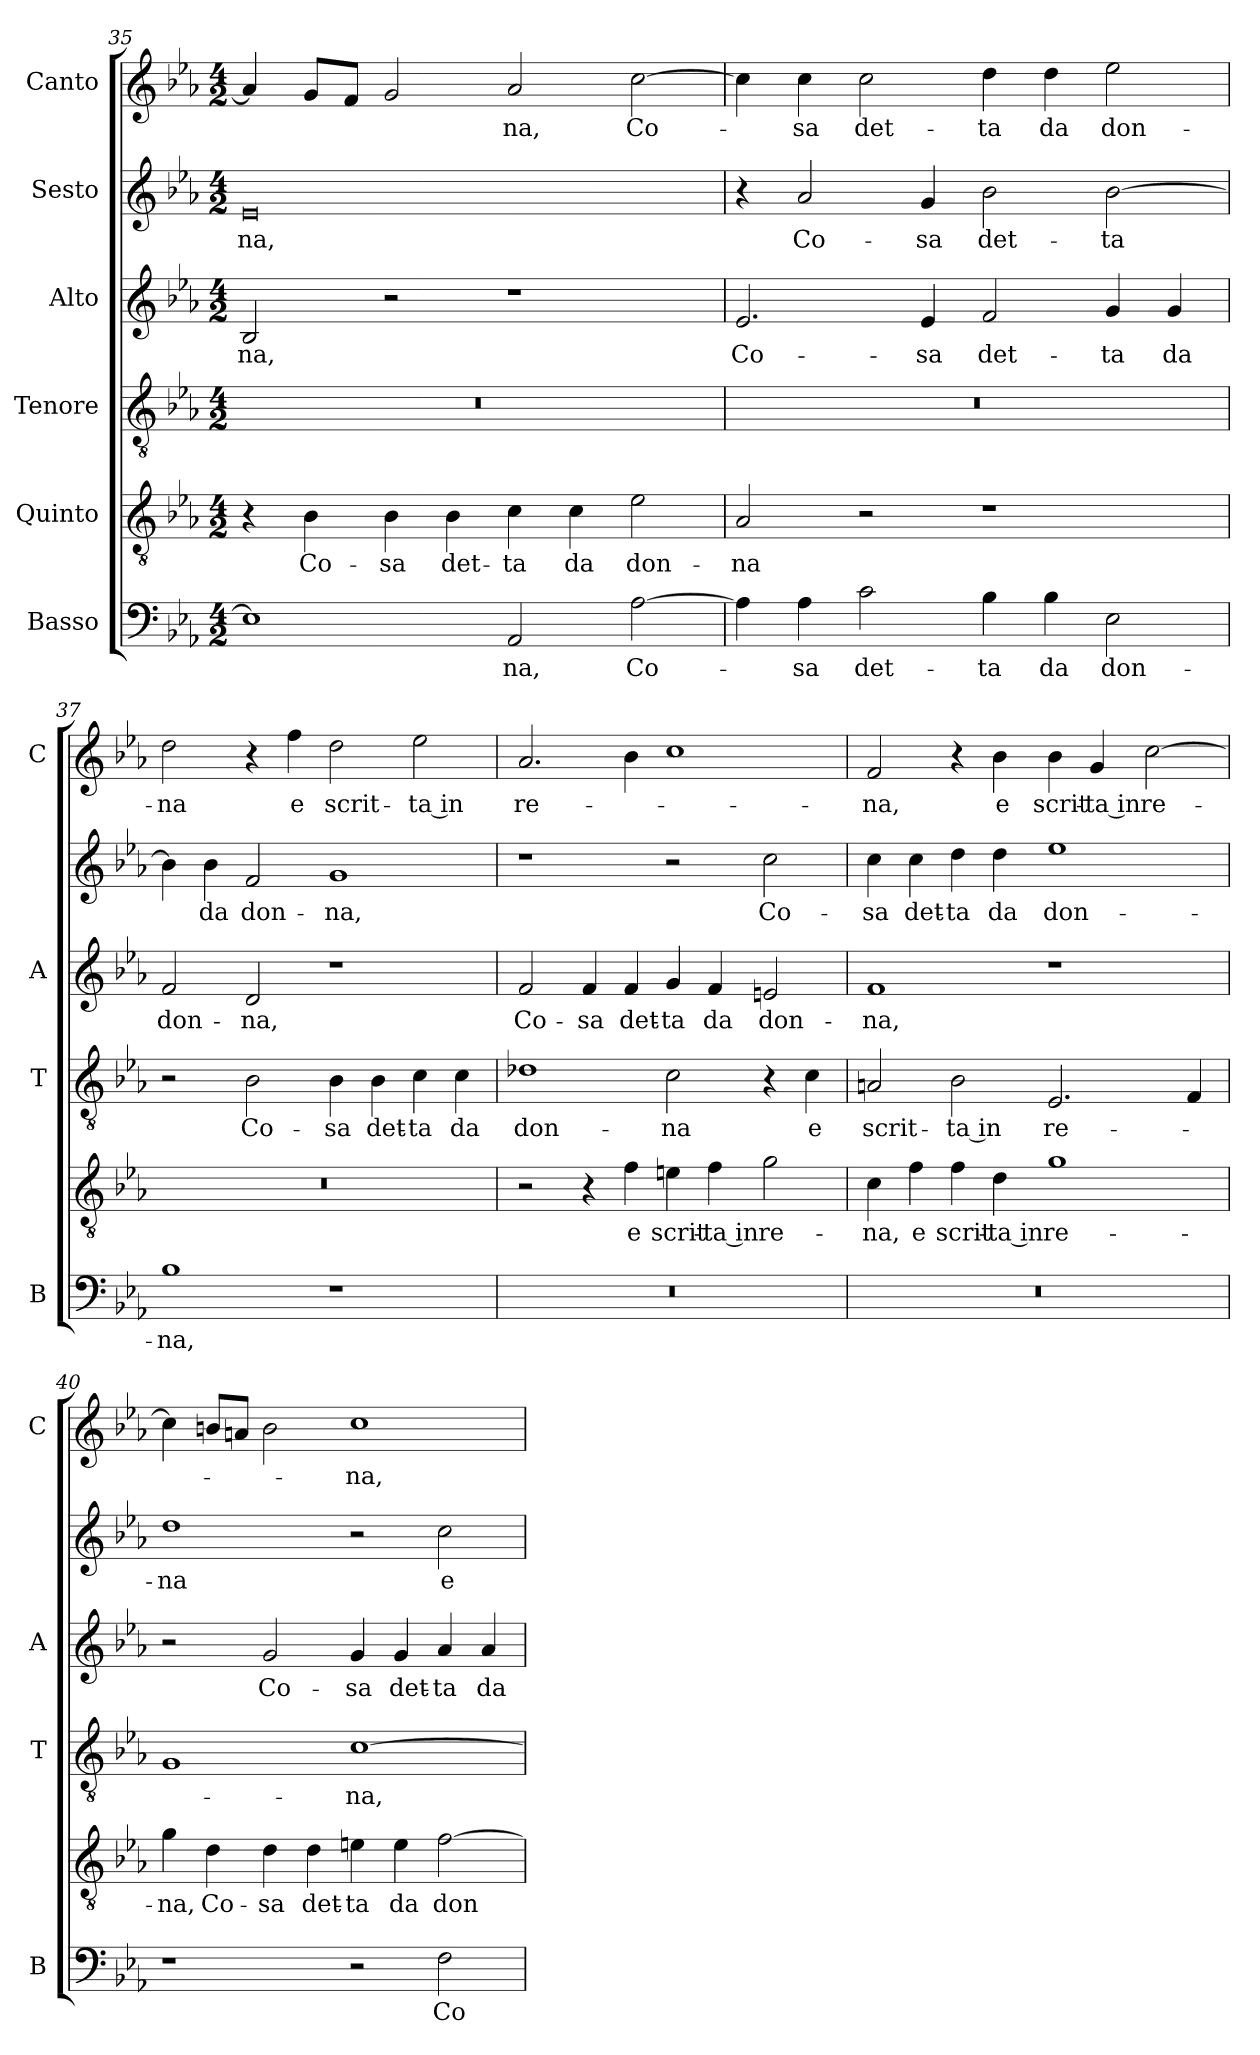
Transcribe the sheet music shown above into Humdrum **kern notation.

**kern	**text	**kern	**text	**kern	**text	**kern	**text	**kern	**text	**kern	**text
*part6	*part6	*part5	*part5	*part4	*part4	*part3	*part3	*part2	*part2	*part1	*part1
*staff6	*staff6	*staff5	*staff5	*staff4	*staff4	*staff3	*staff3	*staff2	*staff2	*staff1	*staff1
*I"Basso	*	*I"Quinto	*	*I"Tenore	*	*I"Alto	*	*I"Sesto	*	*I"Canto	*
*I'B	*	*	*	*I'T	*	*I'A	*	*	*	*I'C	*
*clefF4	*	*clefGv2	*	*clefGv2	*	*clefG2	*	*clefG2	*	*clefG2	*
*k[b-e-a-]	*	*k[b-e-a-]	*	*k[b-e-a-]	*	*k[b-e-a-]	*	*k[b-e-a-]	*	*k[b-e-a-]	*
*E-:	*	*E-:	*	*E-:	*	*E-:	*	*E-:	*	*E-:	*
*M4/2	*	*M4/2	*	*M4/2	*	*M4/2	*	*M4/2	*	*M4/2	*
=35	=35	=35	=35	=35	=35	=35	=35	=35	=35	=35	=35
!	!	!	!	!	!	!	!LO:LY:b	!	!LO:LY:b	!	!
1E-]	.	4r	.	0r	.	2B-/	-na,	0e-	-na,	4a-/]	.
!	!	!	!LO:LY:b	!	!	!	!	!	!	!	!
.	.	4B-\	Co-	.	.	.	.	.	.	8g/L	.
.	.	.	.	.	.	.	.	.	.	8f/J	.
!	!	!	!LO:LY:b	!	!	!	!	!	!	!	!
.	.	4B-\	-sa	.	.	2r	.	.	.	2g/	.
!	!	!	!LO:LY:b	!	!	!	!	!	!	!	!
.	.	4B-\	det-	.	.	.	.	.	.	.	.
!	!LO:LY:b	!	!LO:LY:b	!	!	!	!	!	!	!	!LO:LY:b
2AA-/	-na,	4c\	-ta	.	.	1r	.	.	.	2a-/	-na,
!	!	!	!LO:LY:b	!	!	!	!	!	!	!	!
.	.	4c\	da	.	.	.	.	.	.	.	.
!	!LO:LY:b	!	!LO:LY:b	!	!	!	!	!	!	!	!LO:LY:b
[2A-\	Co-	2e-\	don-	.	.	.	.	.	.	[2cc\	Co-
=36	=36	=36	=36	=36	=36	=36	=36	=36	=36	=36	=36
!	!	!	!LO:LY:b	!	!	!	!LO:LY:b	!	!	!	!
4A-\]	.	2A-/	-na	0r	.	2.e-/	Co-	4r	.	4cc\]	.
!	!LO:LY:b	!	!	!	!	!	!	!	!LO:LY:b	!	!LO:LY:b
4A-\	-sa	.	.	.	.	.	.	2a-/	Co-	4cc\	-sa
!	!LO:LY:b	!	!	!	!	!	!	!	!	!	!LO:LY:b
2c\	det-	2r	.	.	.	.	.	.	.	2cc\	det-
!	!	!	!	!	!	!	!LO:LY:b	!	!LO:LY:b	!	!
.	.	.	.	.	.	4e-/	-sa	4g/	-sa	.	.
!	!LO:LY:b	!	!	!	!	!	!LO:LY:b	!	!LO:LY:b	!	!LO:LY:b
4B-\	-ta	1r	.	.	.	2f/	det-	2b-\	det-	4dd\	-ta
!	!LO:LY:b	!	!	!	!	!	!	!	!	!	!LO:LY:b
4B-\	da	.	.	.	.	.	.	.	.	4dd\	da
!	!LO:LY:b	!	!	!	!	!	!LO:LY:b	!	!LO:LY:b	!	!LO:LY:b
2E-\	don-	.	.	.	.	4g/	-ta	[2b-\	-ta	2ee-\	don-
!	!	!	!	!	!	!	!LO:LY:b	!	!	!	!
.	.	.	.	.	.	4g/	da	.	.	.	.
=37	=37	=37	=37	=37	=37	=37	=37	=37	=37	=37	=37
!	!LO:LY:b	!	!	!	!	!	!LO:LY:b	!	!	!	!LO:LY:b
1B-	-na,	0r	.	2r	.	2f/	don-	4b-\]	.	2dd\	-na
!	!	!	!	!	!	!	!	!	!LO:LY:b	!	!
.	.	.	.	.	.	.	.	4b-\	da	.	.
!	!	!	!	!	!LO:LY:b	!	!LO:LY:b	!	!LO:LY:b	!	!
.	.	.	.	2B-\	Co-	2d/	-na,	2f/	don-	4r	.
!	!	!	!	!	!	!	!	!	!	!	!LO:LY:b
.	.	.	.	.	.	.	.	.	.	4ff\	e
!	!	!	!	!	!LO:LY:b	!	!	!	!LO:LY:b	!	!LO:LY:b
1r	.	.	.	4B-\	-sa	1r	.	1g	-na,	2dd\	scrit-
!	!	!	!	!	!LO:LY:b	!	!	!	!	!	!
.	.	.	.	4B-\	det-	.	.	.	.	.	.
!	!	!	!	!	!LO:LY:b	!	!	!	!	!	!LO:LY:b
.	.	.	.	4c\	-ta	.	.	.	.	2ee-\	-ta in
!	!	!	!	!	!LO:LY:b	!	!	!	!	!	!
.	.	.	.	4c\	da	.	.	.	.	.	.
!!LO:LB:g=z
=38	=38	=38	=38	=38	=38	=38	=38	=38	=38	=38	=38
!	!	!	!	!	!LO:LY:b	!	!LO:LY:b	!	!	!	!LO:LY:b
0r	.	2r	.	1d-X	don-	2f/	Co-	1r	.	2.a-/	re-
!	!	!	!	!	!	!	!LO:LY:b	!	!	!	!
.	.	4r	.	.	.	4f/	-sa	.	.	.	.
!	!	!	!LO:LY:b	!	!	!	!LO:LY:b	!	!	!	!
.	.	4f\	e	.	.	4f/	det-	.	.	4b-\	.
!	!	!	!LO:LY:b	!	!LO:LY:b	!	!LO:LY:b	!	!	!	!
.	.	4en\	scrit-	2c\	-na	4g/	-ta	2r	.	1cc	.
!	!	!	!LO:LY:b	!	!	!	!LO:LY:b	!	!	!	!
.	.	4f\	-ta in	.	.	4f/	da	.	.	.	.
!	!	!	!LO:LY:b	!	!	!	!LO:LY:b	!	!LO:LY:b	!	!
.	.	2g\	re-	4r	.	2en/	don-	2cc\	Co-	.	.
!	!	!	!	!	!LO:LY:b	!	!	!	!	!	!
.	.	.	.	4c\	e	.	.	.	.	.	.
=39	=39	=39	=39	=39	=39	=39	=39	=39	=39	=39	=39
!	!	!	!LO:LY:b	!	!LO:LY:b	!	!LO:LY:b	!	!LO:LY:b	!	!LO:LY:b
0r	.	4c\	-na,	2An/	scrit-	1f	-na,	4cc\	-sa	2f/	-na,
!	!	!	!LO:LY:b	!	!	!	!	!	!LO:LY:b	!	!
.	.	4f\	e	.	.	.	.	4cc\	det-	.	.
!	!	!	!LO:LY:b	!	!LO:LY:b	!	!	!	!LO:LY:b	!	!
.	.	4f\	scrit-	2B-\	-ta in	.	.	4dd\	-ta	4r	.
!	!	!	!LO:LY:b	!	!	!	!	!	!LO:LY:b	!	!LO:LY:b
.	.	4d\	-ta in	.	.	.	.	4dd\	da	4b-\	e
!	!	!	!LO:LY:b	!	!LO:LY:b	!	!	!	!LO:LY:b	!	!LO:LY:b
.	.	1g	re-	2.E-/	re-	1r	.	1ee-	don-	4b-\	scrit-
!	!	!	!	!	!	!	!	!	!	!	!LO:LY:b
.	.	.	.	.	.	.	.	.	.	4g/	-ta in
!	!	!	!	!	!	!	!	!	!	!	!LO:LY:b
.	.	.	.	.	.	.	.	.	.	[2cc\	re-
.	.	.	.	4F/	.	.	.	.	.	.	.
=40	=40	=40	=40	=40	=40	=40	=40	=40	=40	=40	=40
!	!	!	!LO:LY:b	!	!	!	!	!	!LO:LY:b	!	!
1r	.	4g\	-na,	1G	.	2r	.	1dd	-na	4cc\]	.
!	!	!	!LO:LY:b	!	!	!	!	!	!	!	!
.	.	4d\	Co-	.	.	.	.	.	.	8bn/L	.
.	.	.	.	.	.	.	.	.	.	8an/J	.
!	!	!	!LO:LY:b	!	!	!	!LO:LY:b	!	!	!	!
.	.	4d\	-sa	.	.	2g/	Co-	.	.	2b\	.
!	!	!	!LO:LY:b	!	!	!	!	!	!	!	!
.	.	4d\	det-	.	.	.	.	.	.	.	.
!	!	!	!LO:LY:b	!	!LO:LY:b	!	!LO:LY:b	!	!	!	!LO:LY:b
2r	.	4en\	-ta	[1c	-na,	4g/	-sa	2r	.	1cc	-na,
!	!	!	!LO:LY:b	!	!	!	!LO:LY:b	!	!	!	!
.	.	4e\	da	.	.	4g/	det-	.	.	.	.
!	!LO:LY:b	!	!LO:LY:b	!	!	!	!LO:LY:b	!	!LO:LY:b	!	!
2F\	Co-	[2f\	don-	.	.	4a-/	-ta	2cc\	e	.	.
!	!	!	!	!	!	!	!LO:LY:b	!	!	!	!
.	.	.	.	.	.	4a-/	da	.	.	.	.
=	=	=	=	=	=	=	=	=	=	=	=
*-	*-	*-	*-	*-	*-	*-	*-	*-	*-	*-	*-
